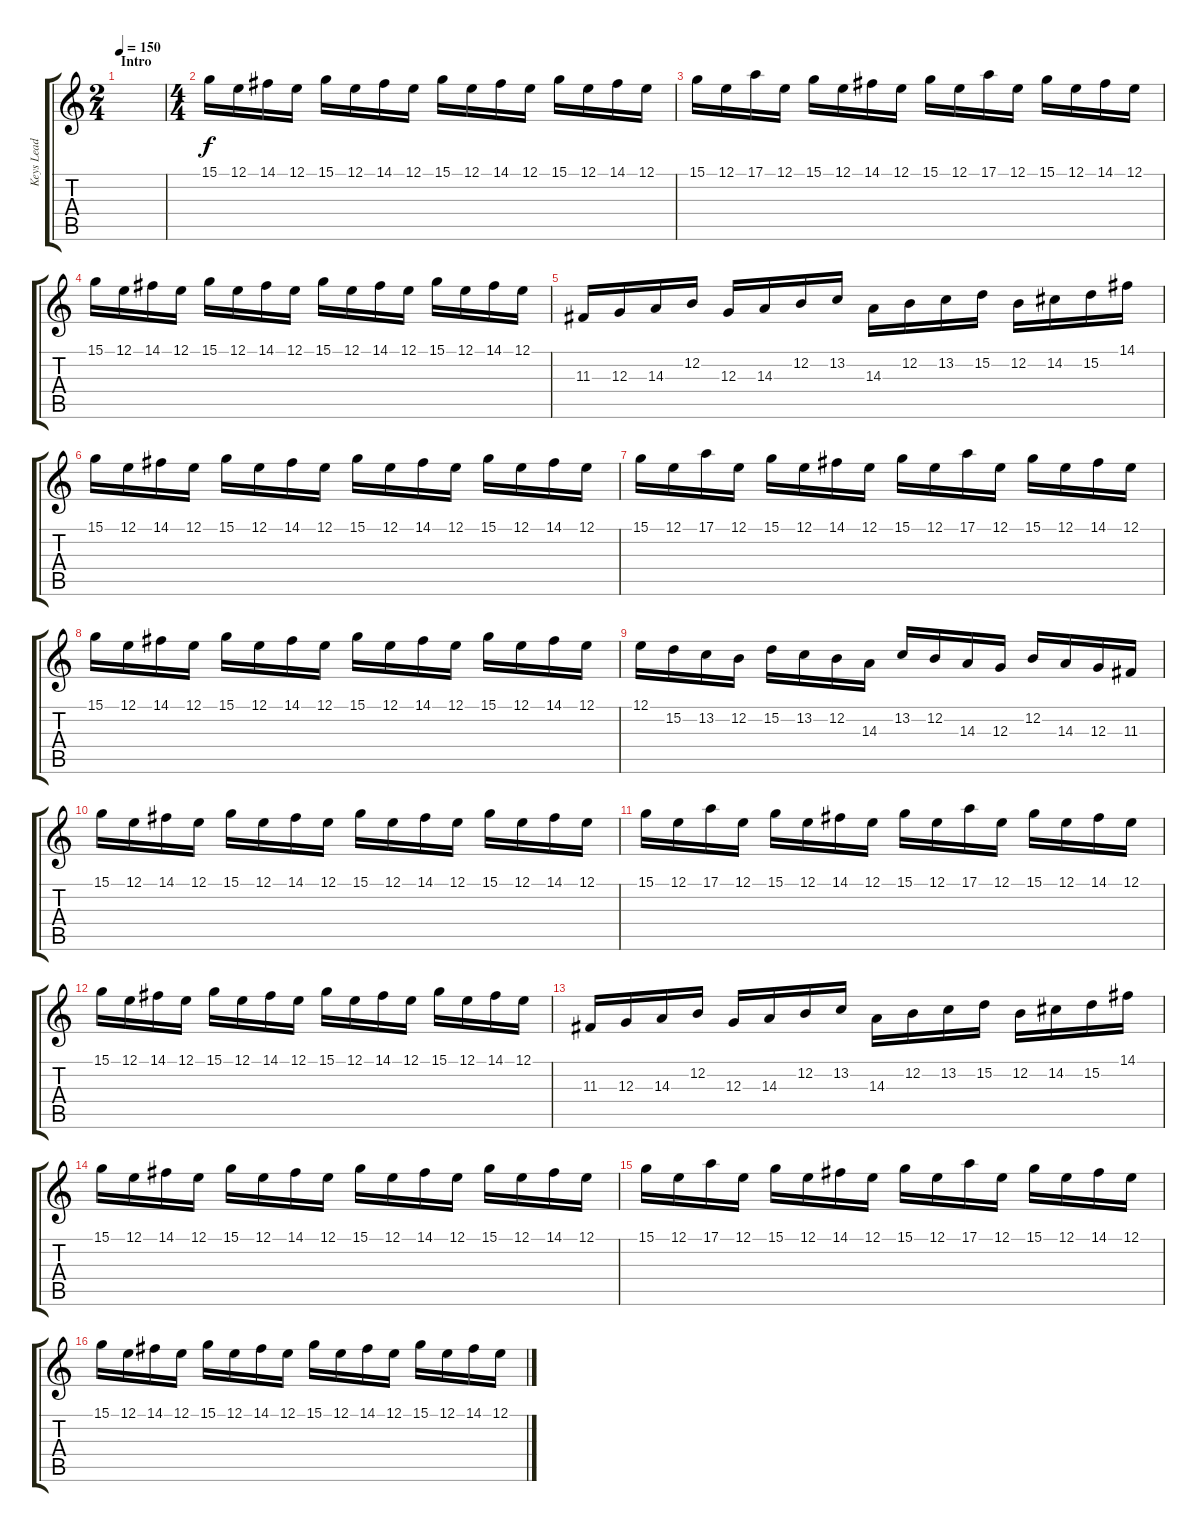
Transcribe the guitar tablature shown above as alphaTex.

\track ("Keys Lead" "Keys Lead") {instrument harpsichord}
\staff {score tabs}
\tuning (E4 B3 G3 D3 A2 E2) {hide}
\ts (2 4)
\section ("" "Intro")
\tempo 150
\clef g2
\ks c
|
\ts (4 4)
15.1.16 12.1.16 14.1.16 12.1.16 15.1.16 12.1.16 14.1.16 12.1.16 15.1.16 12.1.16 14.1.16 12.1.16 15.1.16 12.1.16 14.1.16 12.1.16 |
15.1.16 12.1.16 17.1.16 12.1.16 15.1.16 12.1.16 14.1.16 12.1.16 15.1.16 12.1.16 17.1.16 12.1.16 15.1.16 12.1.16 14.1.16 12.1.16 |
15.1.16 12.1.16 14.1.16 12.1.16 15.1.16 12.1.16 14.1.16 12.1.16 15.1.16 12.1.16 14.1.16 12.1.16 15.1.16 12.1.16 14.1.16 12.1.16 |
11.3.16 12.3.16 14.3.16 12.2.16 12.3.16 14.3.16 12.2.16 13.2.16 14.3.16 12.2.16 13.2.16 15.2.16 12.2.16 14.2.16 15.2.16 14.1.16 |
15.1.16 12.1.16 14.1.16 12.1.16 15.1.16 12.1.16 14.1.16 12.1.16 15.1.16 12.1.16 14.1.16 12.1.16 15.1.16 12.1.16 14.1.16 12.1.16 |
15.1.16 12.1.16 17.1.16 12.1.16 15.1.16 12.1.16 14.1.16 12.1.16 15.1.16 12.1.16 17.1.16 12.1.16 15.1.16 12.1.16 14.1.16 12.1.16 |
15.1.16 12.1.16 14.1.16 12.1.16 15.1.16 12.1.16 14.1.16 12.1.16 15.1.16 12.1.16 14.1.16 12.1.16 15.1.16 12.1.16 14.1.16 12.1.16 |
12.1.16 15.2.16 13.2.16 12.2.16 15.2.16 13.2.16 12.2.16 14.3.16 13.2.16 12.2.16 14.3.16 12.3.16 12.2.16 14.3.16 12.3.16 11.3.16 |
15.1.16 12.1.16 14.1.16 12.1.16 15.1.16 12.1.16 14.1.16 12.1.16 15.1.16 12.1.16 14.1.16 12.1.16 15.1.16 12.1.16 14.1.16 12.1.16 |
15.1.16 12.1.16 17.1.16 12.1.16 15.1.16 12.1.16 14.1.16 12.1.16 15.1.16 12.1.16 17.1.16 12.1.16 15.1.16 12.1.16 14.1.16 12.1.16 |
15.1.16 12.1.16 14.1.16 12.1.16 15.1.16 12.1.16 14.1.16 12.1.16 15.1.16 12.1.16 14.1.16 12.1.16 15.1.16 12.1.16 14.1.16 12.1.16 |
11.3.16 12.3.16 14.3.16 12.2.16 12.3.16 14.3.16 12.2.16 13.2.16 14.3.16 12.2.16 13.2.16 15.2.16 12.2.16 14.2.16 15.2.16 14.1.16 |
15.1.16 12.1.16 14.1.16 12.1.16 15.1.16 12.1.16 14.1.16 12.1.16 15.1.16 12.1.16 14.1.16 12.1.16 15.1.16 12.1.16 14.1.16 12.1.16 |
15.1.16 12.1.16 17.1.16 12.1.16 15.1.16 12.1.16 14.1.16 12.1.16 15.1.16 12.1.16 17.1.16 12.1.16 15.1.16 12.1.16 14.1.16 12.1.16 |
15.1.16 12.1.16 14.1.16 12.1.16 15.1.16 12.1.16 14.1.16 12.1.16 15.1.16 12.1.16 14.1.16 12.1.16 15.1.16 12.1.16 14.1.16 12.1.16
